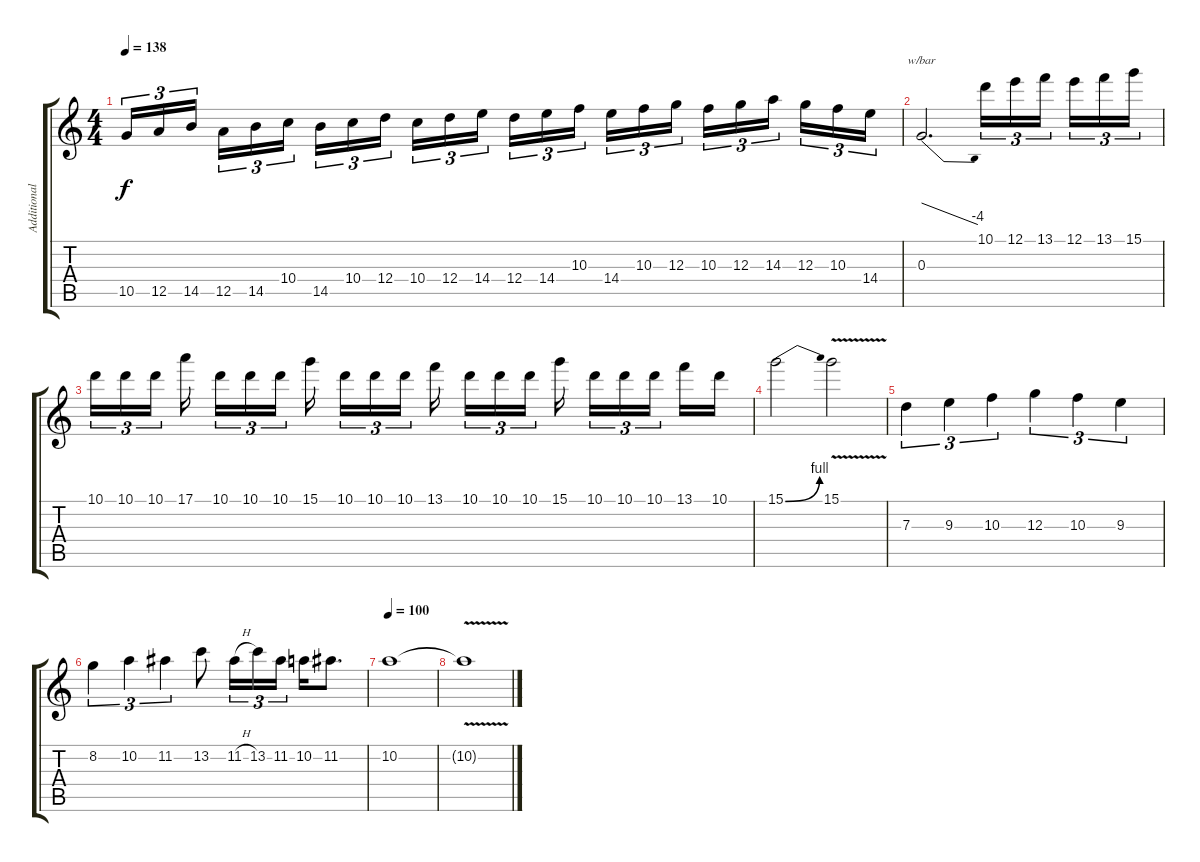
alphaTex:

\track ("Additional Guitar" "Additional") {instrument distortionguitar}
\staff {score tabs}
\tuning (E4 B3 G3 D3 A2 E2) {hide}
\ts (4 4)
\tempo 138
\clef g2
\ks c
10.5.16{tu (3 2) dy f} 12.5.16{tu (3 2)} 14.5.16{tu (3 2) beam splitsecondary} 12.5.16{tu (3 2)} 14.5.16{tu (3 2)} 10.4.16{tu (3 2)} 14.5.16{tu (3 2)} 10.4.16{tu (3 2)} 12.4.16{tu (3 2) beam splitsecondary} 10.4.16{tu (3 2)} 12.4.16{tu (3 2)} 14.4.16{tu (3 2)} 12.4.16{tu (3 2)} 14.4.16{tu (3 2)} 10.3.16{tu (3 2) beam splitsecondary} 14.4.16{tu (3 2)} 10.3.16{tu (3 2)} 12.3.16{tu (3 2)} 10.3.16{tu (3 2)} 12.3.16{tu (3 2)} 14.3.16{tu (3 2) beam splitsecondary} 12.3.16{tu (3 2)} 10.3.16{tu (3 2)} 14.4.16{tu (3 2)} |
0.3.2{d tbe (dive default 0 0 60 -16) instrument guitarharmonics} 10.1.16{tu (3 2) instrument distortionguitar} 12.1.16{tu (3 2)} 13.1.16{tu (3 2) beam splitsecondary} 12.1.16{tu (3 2)} 13.1.16{tu (3 2)} 15.1.16{tu (3 2)} |
10.1.16{tu (3 2)} 10.1.16{tu (3 2)} 10.1.16{tu (3 2) beam splitsecondary} 17.1.16{beam splitsecondary} 10.1.16{tu (3 2)} 10.1.16{tu (3 2)} 10.1.16{tu (3 2) beam splitsecondary} 15.1.16{beam splitsecondary} 10.1.16{tu (3 2)} 10.1.16{tu (3 2)} 10.1.16{tu (3 2)} 13.1.16{beam splitsecondary} 10.1.16{tu (3 2)} 10.1.16{tu (3 2)} 10.1.16{tu (3 2) beam splitsecondary} 15.1.16 10.1.16{tu (3 2)} 10.1.16{tu (3 2)} 10.1.16{tu (3 2) beam splitsecondary} 13.1.16 10.1.16 |
15.1{be (bend 0 0 60 4)}.2 15.1{v}.2 |
7.3.4{tu (3 2)} 9.3.4{tu (3 2)} 10.3.4{tu (3 2)} 12.3.4{tu (3 2)} 10.3.4{tu (3 2)} 9.3.4{tu (3 2)} |
8.2.4{tu (3 2)} 10.2.4{tu (3 2)} 11.2.4{tu (3 2)} 13.2.8 11.2{h}.16{tu (3 2)} 13.2.16{tu (3 2)} 11.2.16{tu (3 2)} 10.2.16 11.2.8{d} |
\tempo 100
10.2.1 |
10.2{v t}.1
